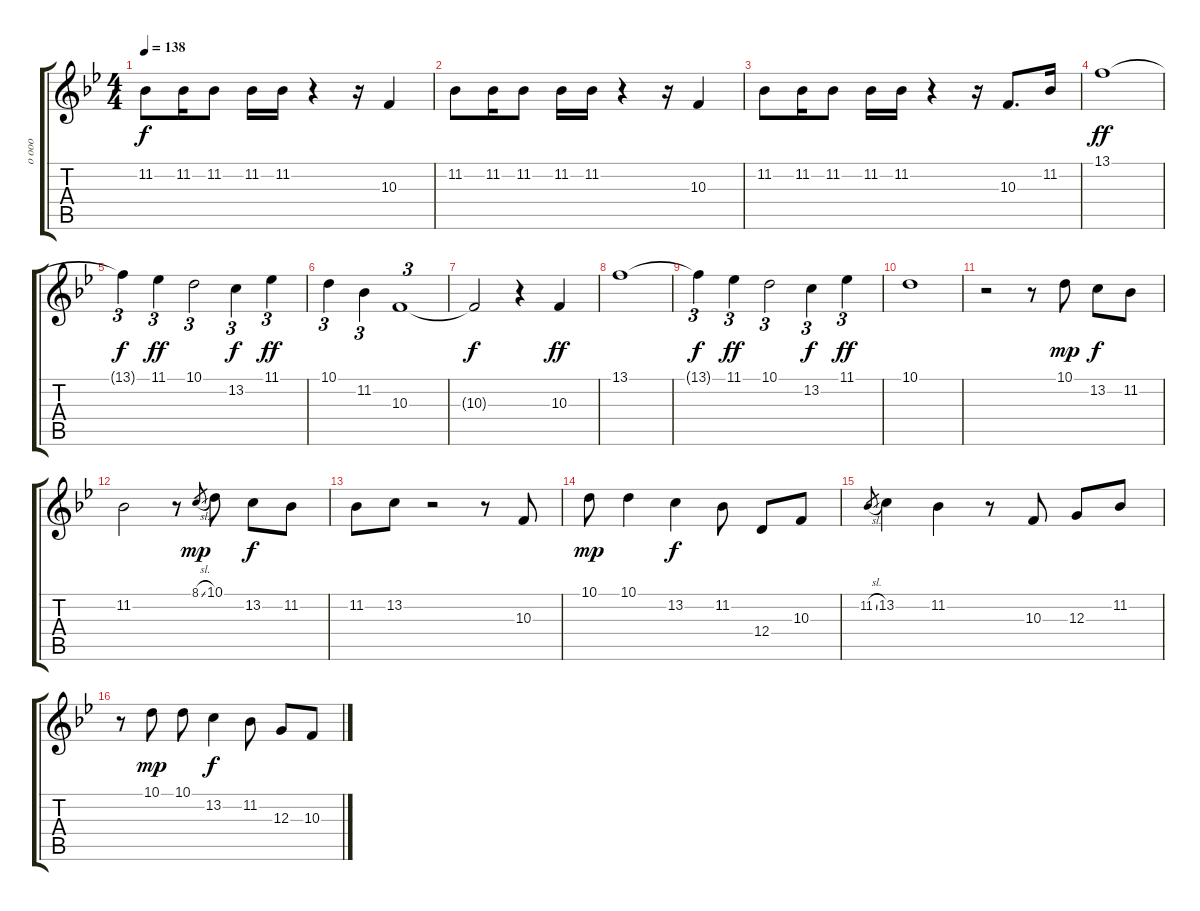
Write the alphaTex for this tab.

\track ("o ooo" "o ooo") {instrument percussiveorgan}
\staff {score tabs}
\tuning (E4 B3 G3 D3 A2 E2) {hide}
\ts (4 4)
\tempo 138
\clef g2
\ks bb
11.2.8{dy f} 11.2.16 11.2.8 11.2.16 11.2.16 r.4 r.16 10.3.4 |
11.2.8 11.2.16 11.2.8 11.2.16 11.2.16 r.4 r.16 10.3.4 |
11.2.8 11.2.16 11.2.8 11.2.16 11.2.16 r.4 r.16 10.3.8{d} 11.2.16 |
13.1.1{dy ff} |
13.1{t}.4{tu (3 2) dy f} 11.1.4{tu (3 2) dy ff} 10.1.2{tu (3 2)} 13.2.4{tu (3 2) dy f} 11.1.4{tu (3 2) dy ff} |
10.1.4{tu (3 2)} 11.2.4{tu (3 2)} 10.3.1{tu (3 2)} |
10.3{t}.2{dy f} r.4 10.3.4{dy ff} |
13.1.1 |
13.1{t}.4{tu (3 2) dy f} 11.1.4{tu (3 2) dy ff} 10.1.2{tu (3 2)} 13.2.4{tu (3 2) dy f} 11.1.4{tu (3 2) dy ff} |
10.1.1 |
r.2 r.8 10.1.8{dy mp} 13.2.8{dy f} 11.2.8 |
11.2.2 r.8 8.1{sl}.8{gr dy mp} 10.1.8 13.2.8{dy f} 11.2.8 |
11.2.8 13.2.8 r.2 r.8 10.3.8 |
10.1.8{dy mp} 10.1.4 13.2.4{dy f} 11.2.8 12.4.8 10.3.8 |
11.2{sl}.8{gr} 13.2.4 11.2.4 r.8 10.3.8 12.3.8 11.2.8 |
r.8 10.1.8{dy mp} 10.1.8 13.2.4{dy f} 11.2.8 12.3.8 10.3.8
